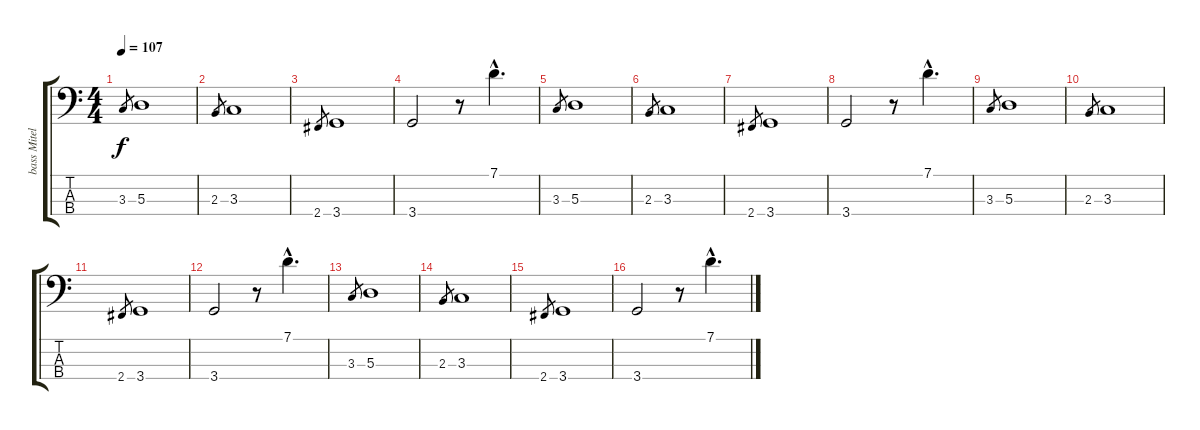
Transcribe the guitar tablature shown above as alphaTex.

\track ("bass Mitel`" "bass Mitel") {instrument electricbassfinger}
\staff {score tabs}
\tuning (G2 D2 A1 E1) {hide}
\ts (4 4)
\tempo 107
\clef f4
\ks c
3.3.8{gr dy f} 5.3.1 |
2.3.8{gr} 3.3.1 |
2.4.8{gr} 3.4.1 |
3.4.2 r.8 7.1{hac}.4{d} |
3.3.8{gr} 5.3.1 |
2.3.8{gr} 3.3.1 |
2.4.8{gr} 3.4.1 |
3.4.2 r.8 7.1{hac}.4{d} |
3.3.8{gr} 5.3.1 |
2.3.8{gr} 3.3.1 |
2.4.8{gr} 3.4.1 |
3.4.2 r.8 7.1{hac}.4{d} |
3.3.8{gr} 5.3.1 |
2.3.8{gr} 3.3.1 |
2.4.8{gr} 3.4.1 |
3.4.2 r.8 7.1{hac}.4{d}
